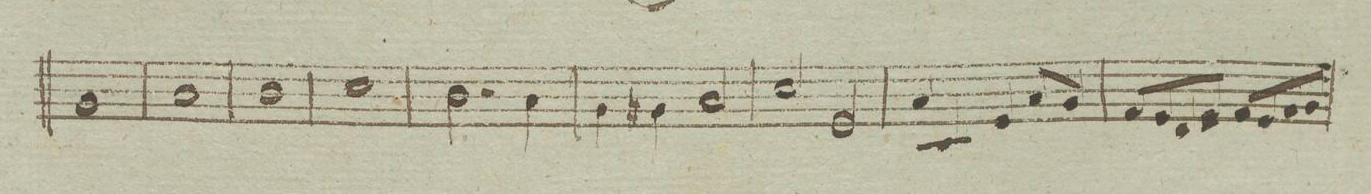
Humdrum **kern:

**kern	**dynam
*I"Violino. 2do	*
*clefG2	*
*k[]	*
*met(c)	*
*M4/4	*
1g	.
=62	=62
1a	.
=63	=63
1b	.
=64	=64
1cc	.
=65	=65
2.b\	.
4a\	.
=66	=66
4g\	.
4g#X\	.
2a/	.
=67	=67
2cc/	.
2e/	.
=68	=68
4a/	.
4c/	.
4e/	.
8a/L	.
8g/J	.
=69	=69
8f/L	.
8e/	.
8d/	.
8e/J	.
8f/L	.
8e/	.
8f/	.
8g/J	.
=70	=70
*-	*-
